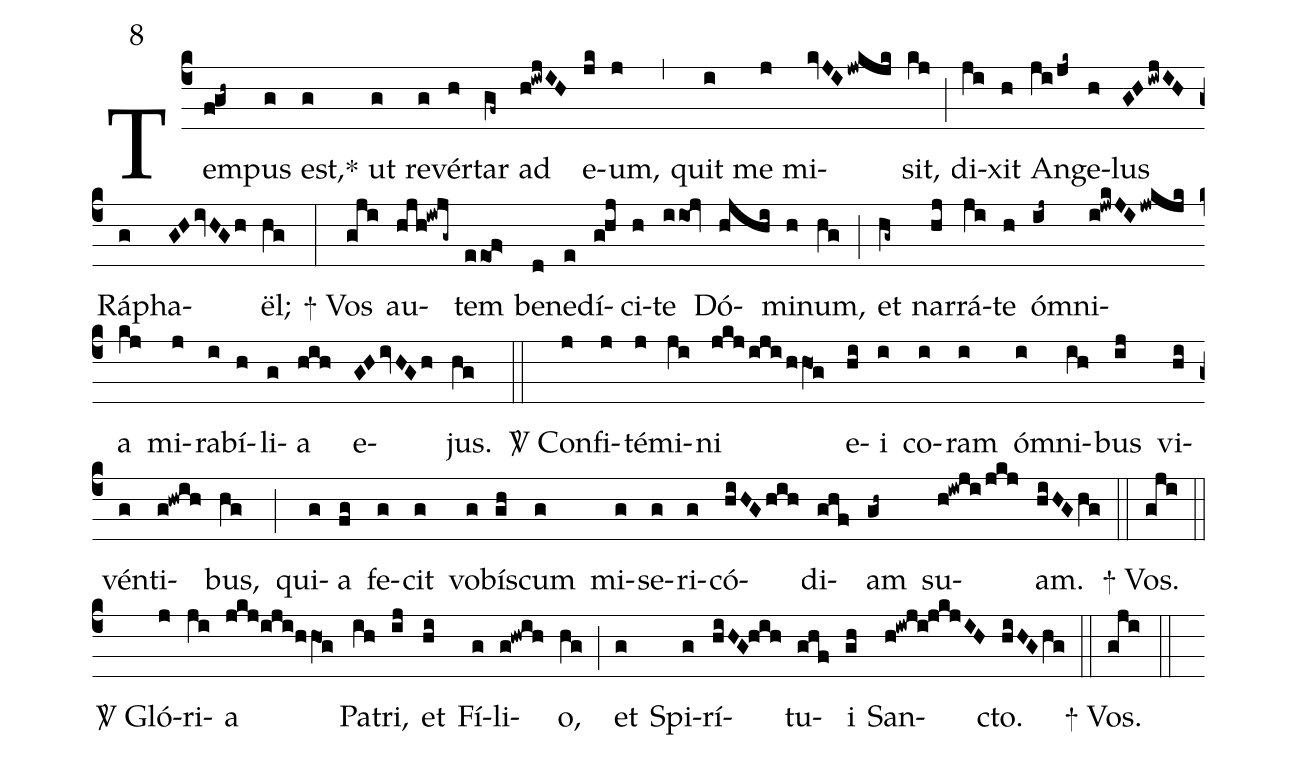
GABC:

mode:8;
%%
(c4) Tem(f!gh~)pus(g) est,<sp>*</sp>(g) ut(g) re(g)vér(h)tar(gf~) ad(h!iwjIH) e(jk)um,(j) (,)
quit(i) me(j) mi(kvJIjwkjk)sit,(kj) (;)
di(ji)xit(h) An(ji/jk~)ge(h)lus(GHiwjIH) Rá(g)pha(GHivHGh)ël;(hg) (:)
<sp>+</sp> Vos(gji) au(hjh!iwjg~)tem(eeo1!f>) be(d)ne(e)dí(ghj)ci(h)te(iio1!jv) Dó(hjhi)mi(h)num,(hg) (;)
et(hg~) nar(hj)rá(ji)te(h) ó(ij~)mni(i!jwkJIjwkjk)a(kj) mi(j)ra(i)bí(h)li(g)a(hih) e(GHivHGh)jus.(hg) (::)
<sp>V/</sp> Con(j)fi(j)té(j)mi(ji)ni(jkj/iji/hhO1g) e(hi)i(i) co(i)ram(i) ó(i)mni(ih)bus(ij) vi(hi)vén(g)ti(g!hwih)bus,(hg) (;)
qui(g)a(fg) fe(g)cit(g) vo(g)bís(gh)cum(g) mi(g)se(g)ri(g)có(hiHGhih)di(ghf)am(gh~) su(h!iwji/jkj)am.(hiHGhg) (::)
<sp>+</sp> Vos.(gji) (::z-)
<sp>V/</sp> Gló(j)ri(ji)a(jkj/0iji/0hhO1g) Pa(ih)tri,(ij) et(hi) Fí(g)li(g@hwih)o,(hg) (;)
et(g) Spi(g)rí(hiHG@hih)tu(ghf)i(gh) San(h@iwji@jkjIH)cto.(hiHG/hg) (::)
<sp>+</sp> Vos.(gji) (::)
